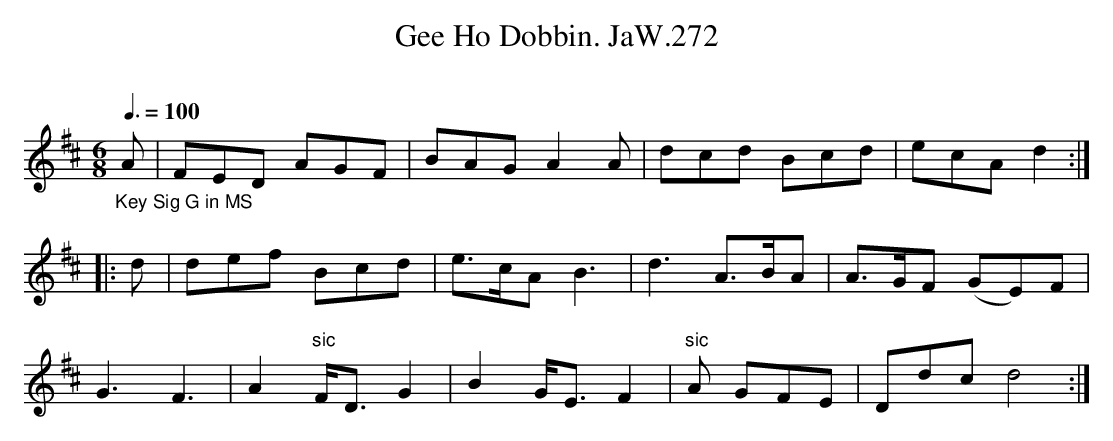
X:1
T:Gee Ho Dobbin. JaW.272
M:6/8
L:1/8
Q:3/8=100
O:
K:D
"_Key Sig G in MS"A|FED AGF|BAG A2A|dcd Bcd|ecA d2:|
|:d|def Bcd|e>cA B3|d3 A>BA|A>GF (GE)F|
G3 F3|A2"sic" F<D G2|B2 G<E F2|"sic"A GFE|Ddc d4:|
